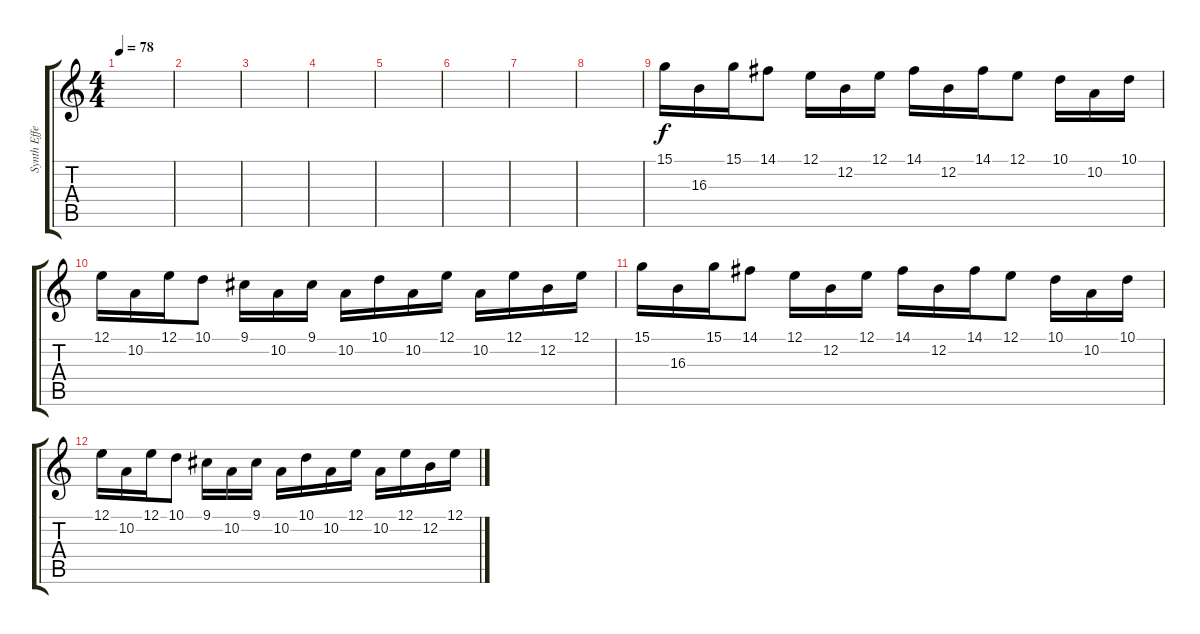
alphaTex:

\track ("Synth Effect(Echoe)" "Synth Effe") {instrument synthstrings2}
\staff {score tabs}
\tuning (E4 B3 G3 D3 A2 E2) {hide}
\ts (4 4)
\tempo 78
\clef g2
\ks c
|
|
|
|
|
|
|
|
15.1.16 16.3.16 15.1.16 14.1.8 12.1.16 12.2.16 12.1.16 14.1.16 12.2.16 14.1.16 12.1.8 10.1.16 10.2.16 10.1.16 |
12.1.16 10.2.16 12.1.16 10.1.8 9.1.16 10.2.16 9.1.16 10.2.16 10.1.16 10.2.16 12.1.16 10.2.16 12.1.16 12.2.16 12.1.16 |
15.1.16 16.3.16 15.1.16 14.1.8 12.1.16 12.2.16 12.1.16 14.1.16 12.2.16 14.1.16 12.1.8 10.1.16 10.2.16 10.1.16 |
12.1.16 10.2.16 12.1.16 10.1.8 9.1.16 10.2.16 9.1.16 10.2.16 10.1.16 10.2.16 12.1.16 10.2.16 12.1.16 12.2.16 12.1.16
